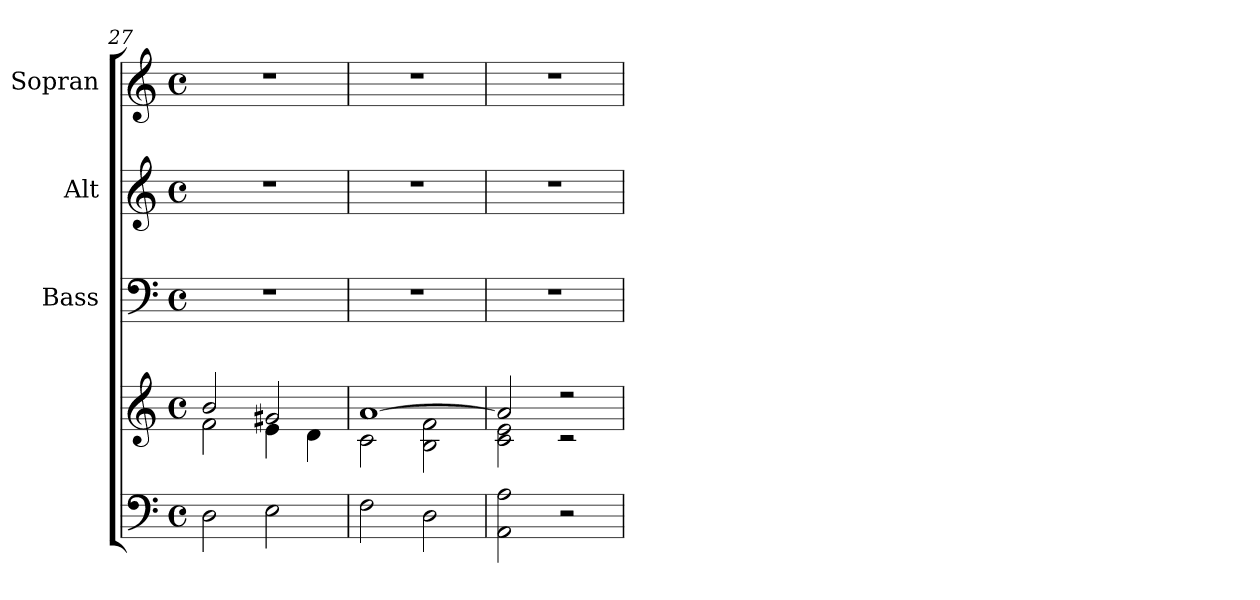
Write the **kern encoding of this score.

**kern	**kern	**kern	**kern	**kern
*part4	*part4	*part3	*part2	*part1
*staff5	*staff4	*staff3	*staff2	*staff1
*	*	*I"Bass	*I"Alt	*I"Sopran
*	*	*I'B.	*I'A.	*I'S.
*clefF4	*clefG2	*clefF4	*clefG2	*clefG2
*k[]	*k[]	*k[]	*k[]	*k[]
*C:	*C:	*C:	*C:	*C:
*M4/4	*M4/4	*M4/4	*M4/4	*M4/4
*met(c)	*met(c)	*met(c)	*met(c)	*met(c)
=27	=27	=27	=27	=27
*	*^	*	*	*
2D\	2b/	2f\	1r	1r	1r
2E\	2g#X/	4e\	.	.	.
.	.	4d\	.	.	.
=28	=28	=28	=28	=28	=28
2F\	[>1a	2c\	1r	1r	1r
2D\	.	2B\ 2f\	.	.	.
=29	=29	=29	=29	=29	=29
2AA\ 2A\	2a/]	2c\ 2e\	1r	1r	1r
2r	2r	2r	.	.	.
*	*v	*v	*	*	*
=	=	=	=	=
*-	*-	*-	*-	*-
